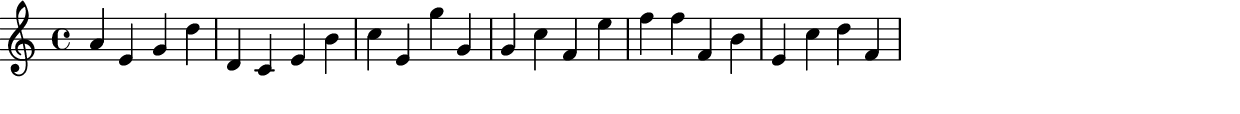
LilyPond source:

%% Generated by lilypond-book
%% Options: [exampleindent=10.16\mm,indent=0\mm,line-width=160\mm]
\include "lilypond-book-preamble.ly"


% ****************************************************************
% Start cut-&-pastable-section
% ****************************************************************

#(ly:set-option 'eps-box-padding 3.000000)



\paper {
  indent = 0\mm
  line-width = 160\mm
  % offset the left padding, also add 1mm as lilypond creates cropped
  % images with a little space on the right
  line-width = #(- line-width (* mm  3.000000) (* mm 1))
}

\layout {
  
}




% ****************************************************************
% ly snippet:
% ****************************************************************
\sourcefilename "snippets/generating-random-notes.ly"
\sourcefileline 0
%% DO NOT EDIT this file manually; it was automatically
%% generated from the LilyPond Snippet Repository
%% (http://lsr.di.unimi.it).
%%
%% Make any changes in the LSR itself, or in
%% `Documentation/snippets/new/`, then run
%% `scripts/auxiliar/makelsr.pl`.
%%
%% This file is in the public domain.

\version "2.23.13"

\header {
%% Translation of GIT committish: a8a85e19654e46d725563e6deba44083ef137a2c
  texidocja = "
この Scheme ベースのスニペットは、24 の (あるいは必要な分の) ランダムな@c
音符を、現在の時間から (あるいは毎回同じ結果を得るために指定した数から)
生成します。別の音符列を生成したい場合は、数字を変更します。
"
  doctitleja = "ランダムな音符を生成する"

%% Translation of GIT committish: a3fd5364fc4f247579da0ed2bfea887ab37285c6
  texidocfr = "
Le fragment de code Scheme ci-dessous génère aléatoirement 24 notes
(ou autant que nécessaire), à partir de l'heure courante (ou un nombre
quelconque donné en argument, afin d'obtenir toujours les mêmes notes
aléatoires).  Pour obtenir une autre série de notes, il suffit de
changer ce nombre.
"

  doctitlefr = "Génération de notes aléatoires"

%% Translation of GIT committish: 8ffecf6be17c6ec2ff87cf31873121a8cce29b09
  texidoces = "
Este fragmento de código basado en Scheme genera
24 notas aleatorias (o tantas como se necesiten), basándose en la
hora actual (o en cualquier número pseudo-aleatorio que se
especifique en su lugar, para obtener las mismas notas aleatorias
cada vez): es decir, para obtener distintos patrones de notas,
sólo tiene que modificar este número.

"
  doctitlees = "Generación de notas aleatorias"

%% Translation of GIT committish: 8ffecf6be17c6ec2ff87cf31873121a8cce29b09
  texidocca = "
Aquest fragment de codi basat en l'Scheme genera 24 notes aleatòries
(o tantes com calguin), basant-se en l'hora actual (o en qualsevol
nombre pseudo-aleatori que s'especifiqui en el seu lloc, per obtenir
les mateixes notes aleatòries cada cop): és a dir, per obtenir
diferents patrons de notes, sols ha de modificar aquest número.
"
  doctitleca = "Generació de notes aleatòries"

  lsrtags = "pitches, really-cool, scheme-language"

  texidoc = "
This Scheme-based snippet generates 24 random notes (or as many as
required), based on the current time (or any randomish number specified
instead, in order to obtain the same random notes each time): i.e., to
get different random note patterns, just change this number.
"

  doctitle = "Generating random notes"
} % begin verbatim


\score {
  {
    $(let ((random-state (seed->random-state (current-time))))
       (make-sequential-music
         (map (lambda (x)
                (let ((idx (random 12 random-state)))
                  (make-event-chord
                   (list
                    (make-music 'NoteEvent
                                'duration (ly:make-duration 2 0 1/1)
                                'pitch (ly:make-pitch
                                        (quotient idx 7)
                                        (remainder idx 7)
                                        0))))))
              (make-list 24))))
  }
}



% ****************************************************************
% end ly snippet
% ****************************************************************
